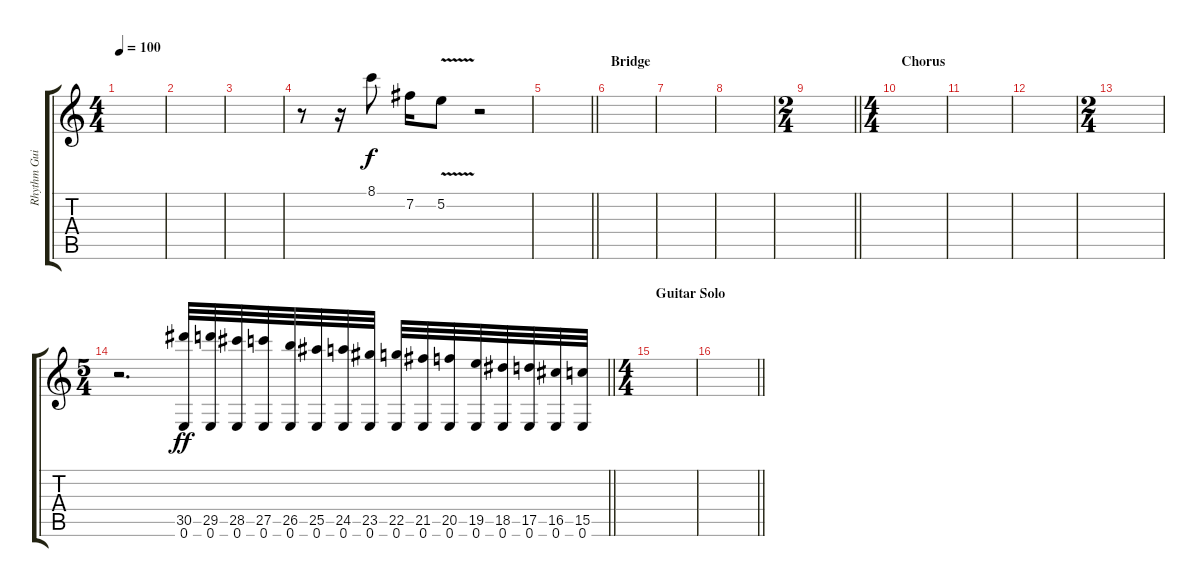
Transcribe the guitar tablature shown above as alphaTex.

\track ("Rhythm Guitar" "Rhythm Gui") {instrument distortionguitar}
\staff {score tabs}
\tuning (E4 B3 G3 D3 A2 E2) {hide}
\ts (4 4)
\tempo 100
\clef g2
\ks c
|
|
|
r.8 r.16 8.1.8 7.2.16 5.2{v}.8 r.2 |
\barLineRight lightlight
|
\section ("" "Bridge")
|
|
|
\ts (2 4)
\barLineRight lightlight
|
\ts (4 4)
\section ("" "Chorus")
|
|
|
\ts (2 4)
|
\ts (5 4)
\barLineRight lightlight
r.2{d} (30.5 0.6).32{dy ff} (29.5 0.6).32 (28.5 0.6).32 (27.5 0.6).32 (26.5 0.6).32 (25.5 0.6).32 (24.5 0.6).32 (23.5 0.6).32 (22.5 0.6).32 (21.5 0.6).32 (20.5 0.6).32 (19.5 0.6).32 (18.5 0.6).32 (17.5 0.6).32 (16.5 0.6).32 (15.5 0.6).32 |
\ts (4 4)
\section ("" "Guitar Solo")
|
\barLineRight lightlight
